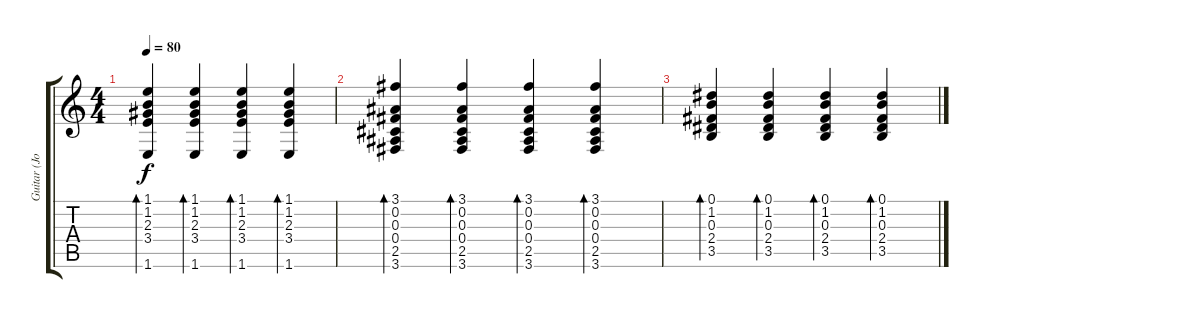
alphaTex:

\track ("Guitar (Josh Rand)" "Guitar (Jo") {instrument acousticguitarsteel}
\staff {score tabs}
\tuning (Eb4 Bb3 Gb3 Db3 Ab2 Eb2) {hide}
\ts (4 4)
\tempo 80
\clef g2
\ks c
(1.1 1.2 2.3 3.4 1.6).4{bd 30 dy f} (1.1 1.2 2.3 3.4 1.6).4{bd 30} (1.1 1.2 2.3 3.4 1.6).4{bd 30} (1.1 1.2 2.3 3.4 1.6).4{bd 30} |
(3.1 0.2 0.3 0.4 2.5 3.6).4{bd 60} (3.1 0.2 0.3 0.4 2.5 3.6).4{bd 60} (3.1 0.2 0.3 0.4 2.5 3.6).4{bd 60} (3.1 0.2 0.3 0.4 2.5 3.6).4{bd 60} |
(0.1 1.2 0.3 2.4 3.5).4{bd 30} (0.1 1.2 0.3 2.4 3.5).4{bd 30} (0.1 1.2 0.3 2.4 3.5).4{bd 30} (0.1 1.2 0.3 2.4 3.5).4{bd 30}
